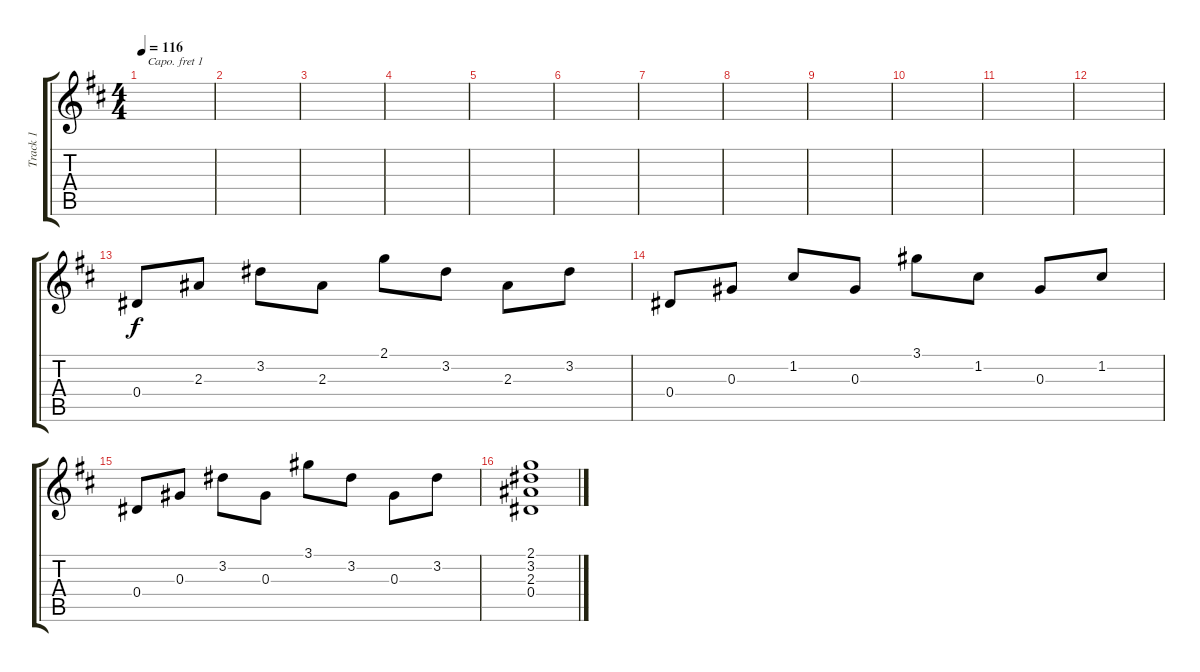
\track ("Track 1" "Track 1") {instrument acousticguitarnylon}
\staff {score tabs}
\capo 1
\tuning (E4 B3 G3 D3 A2 E2) {hide}
\ts (4 4)
\tempo 116
\clef g2
\ks d
|
|
|
|
|
|
|
|
|
|
|
|
0.4.8 2.3.8 3.2.8 2.3.8 2.1.8 3.2.8 2.3.8 3.2.8 |
0.4.8 0.3.8 1.2.8 0.3.8 3.1.8 1.2.8 0.3.8 1.2.8 |
0.4.8 0.3.8 3.2.8 0.3.8 3.1.8 3.2.8 0.3.8 3.2.8 |
(2.1 3.2 2.3 0.4).1
